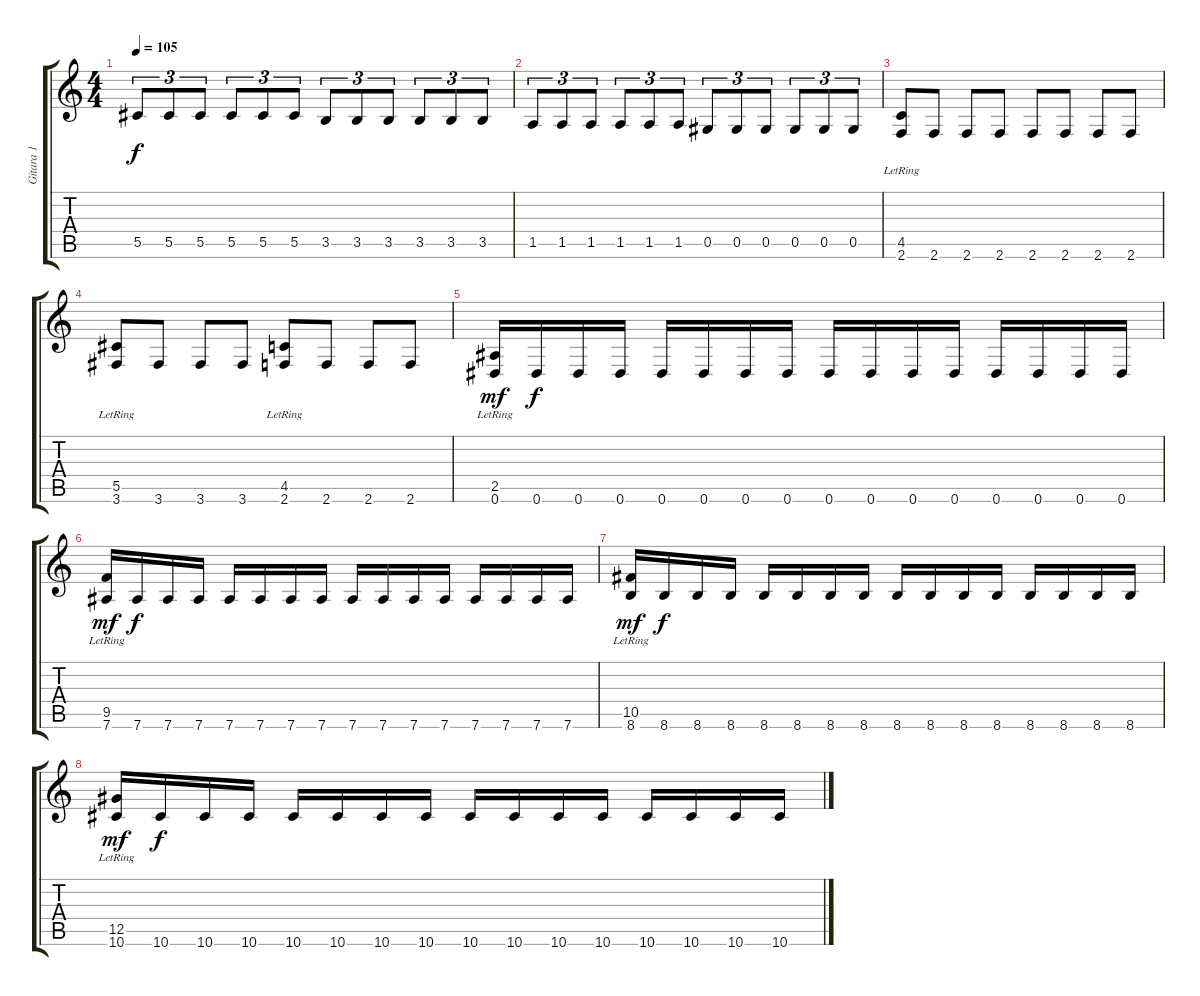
\track ("Gitara 1" "Gitara 1") {instrument overdrivenguitar}
\staff {score tabs}
\tuning (Eb4 Bb3 Gb3 Db3 Ab2 Eb2) {hide}
\ts (4 4)
\tempo 105
\clef g2
\ks c
5.5.8{tu (3 2) dy f} 5.5.8{tu (3 2)} 5.5.8{tu (3 2)} 5.5.8{tu (3 2)} 5.5.8{tu (3 2)} 5.5.8{tu (3 2)} 3.5.8{tu (3 2)} 3.5.8{tu (3 2)} 3.5.8{tu (3 2)} 3.5.8{tu (3 2)} 3.5.8{tu (3 2)} 3.5.8{tu (3 2)} |
1.5.8{tu (3 2)} 1.5.8{tu (3 2)} 1.5.8{tu (3 2)} 1.5.8{tu (3 2)} 1.5.8{tu (3 2)} 1.5.8{tu (3 2)} 0.5.8{tu (3 2)} 0.5.8{tu (3 2)} 0.5.8{tu (3 2)} 0.5.8{tu (3 2)} 0.5.8{tu (3 2)} 0.5.8{tu (3 2)} |
(4.5{lr} 2.6).8 2.6.8 2.6.8 2.6.8 2.6.8 2.6.8 2.6.8 2.6.8 |
(5.5{lr} 3.6).8 3.6.8 3.6.8 3.6.8 (4.5{lr} 2.6).8 2.6.8 2.6.8 2.6.8 |
(2.5{lr} 0.6).16{dy mf} 0.6.16{dy f} 0.6.16 0.6.16 0.6.16 0.6.16 0.6.16 0.6.16 0.6.16 0.6.16 0.6.16 0.6.16 0.6.16 0.6.16 0.6.16 0.6.16 |
(9.5{lr} 7.6).16{dy mf} 7.6.16{dy f} 7.6.16 7.6.16 7.6.16 7.6.16 7.6.16 7.6.16 7.6.16 7.6.16 7.6.16 7.6.16 7.6.16 7.6.16 7.6.16 7.6.16 |
(10.5{lr} 8.6).16{dy mf} 8.6.16{dy f} 8.6.16 8.6.16 8.6.16 8.6.16 8.6.16 8.6.16 8.6.16 8.6.16 8.6.16 8.6.16 8.6.16 8.6.16 8.6.16 8.6.16 |
(12.5{lr} 10.6).16{dy mf} 10.6.16{dy f} 10.6.16 10.6.16 10.6.16 10.6.16 10.6.16 10.6.16 10.6.16 10.6.16 10.6.16 10.6.16 10.6.16 10.6.16 10.6.16 10.6.16
